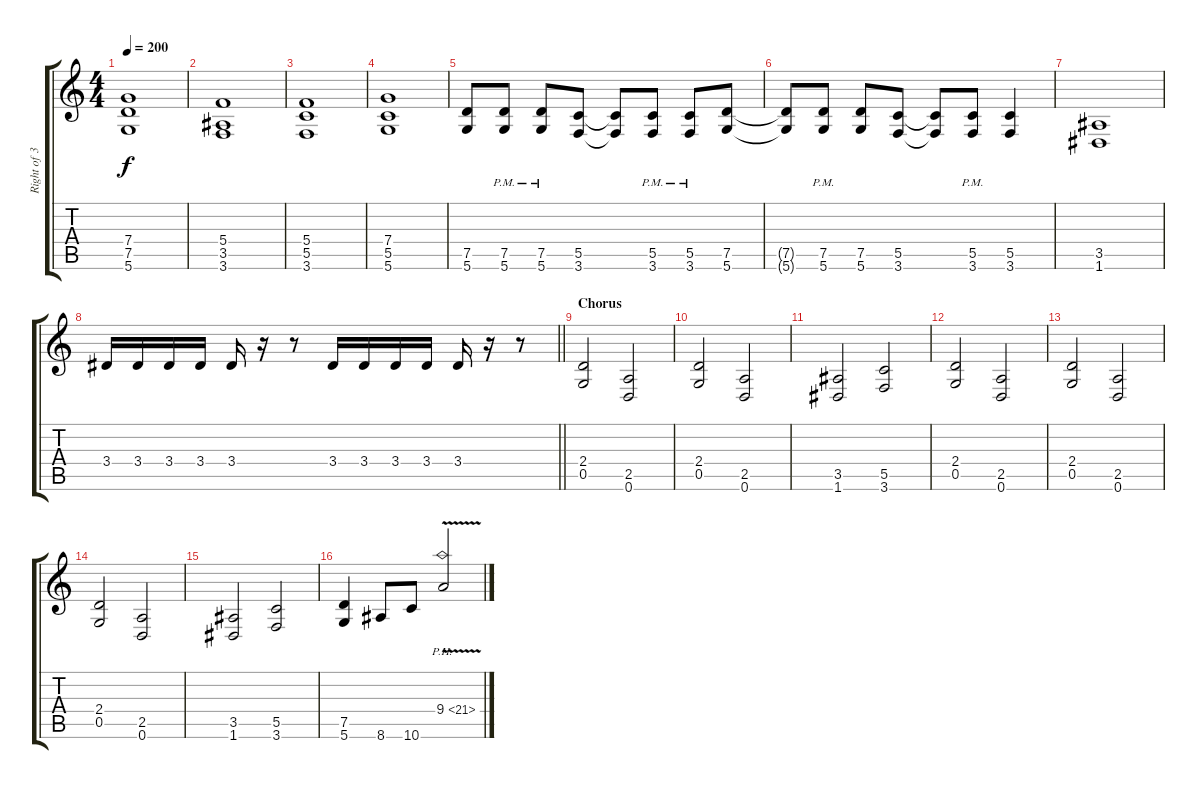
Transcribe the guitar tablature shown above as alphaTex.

\track ("Right of 3" "Right of 3") {mute instrument distortionguitar}
\staff {score tabs}
\tuning (D4 A3 F3 C3 G2 D2) {hide}
\ts (4 4)
\tempo 200
\clef g2
\ks c
(7.4 7.5 5.6).1{dy f} |
(5.4 3.5 3.6).1 |
(5.4 5.5 3.6).1 |
(7.4 5.5 5.6).1 |
(7.5 5.6).8 (7.5{pm} 5.6{pm}).8 (7.5{pm} 5.6{pm}).8 (5.5 3.6).8 (5.5{t} 3.6{t}).8 (5.5{pm} 3.6{pm}).8 (5.5{pm} 3.6{pm}).8 (7.5 5.6).8 |
(7.5{t} 5.6{t}).8 (7.5{pm} 5.6{pm}).8 (7.5 5.6).8 (5.5 3.6).8 (5.5{t} 3.6{t}).8 (5.5{pm} 3.6{pm}).8 (5.5 3.6).4 |
(3.5 1.6).1 |
\barLineRight lightlight
3.4.16 3.4.16 3.4.16 3.4.16 3.4.16 r.16 r.8 3.4.16 3.4.16 3.4.16 3.4.16 3.4.16 r.16 r.8 |
\section ("" "Chorus")
(2.4 0.5).2 (2.5 0.6).2 |
(2.4 0.5).2 (2.5 0.6).2 |
(3.5 1.6).2 (5.5 3.6).2 |
(2.4 0.5).2 (2.5 0.6).2 |
(2.4 0.5).2 (2.5 0.6).2 |
(2.4 0.5).2 (2.5 0.6).2 |
(3.5 1.6).2 (5.5 3.6).2 |
(7.5 5.6).4 8.6.8 10.6.8 9.4{ph 12 v}.2
